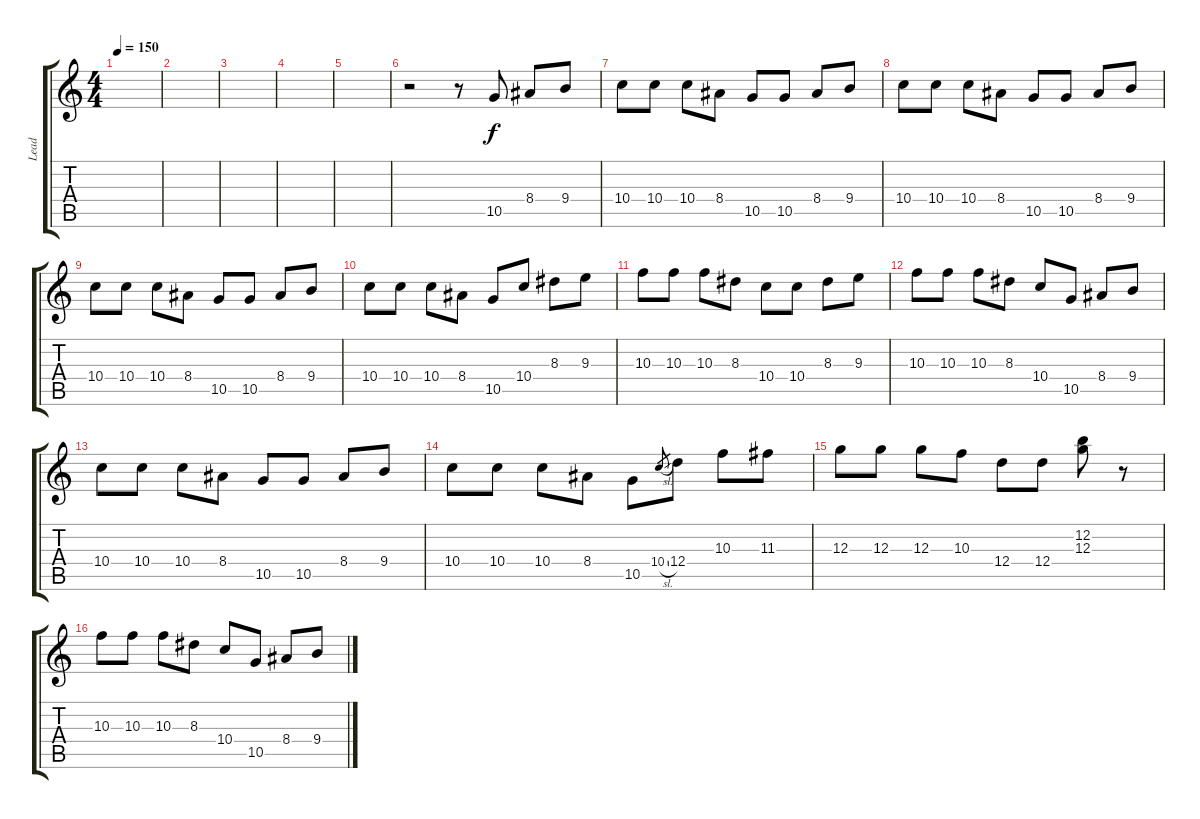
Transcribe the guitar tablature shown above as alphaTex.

\track ("Lead" "Lead") {instrument electricguitarclean}
\staff {score tabs}
\tuning (E4 B3 G3 D3 A2 E2) {hide}
\ts (4 4)
\tempo 150
\clef g2
\ks c
|
|
|
|
|
r.2 r.8 10.5.8 8.4.8 9.4.8 |
10.4.8 10.4.8 10.4.8 8.4.8 10.5.8 10.5.8 8.4.8 9.4.8 |
10.4.8 10.4.8 10.4.8 8.4.8 10.5.8 10.5.8 8.4.8 9.4.8 |
10.4.8 10.4.8 10.4.8 8.4.8 10.5.8 10.5.8 8.4.8 9.4.8 |
10.4.8 10.4.8 10.4.8 8.4.8 10.5.8 10.4.8 8.3.8 9.3.8 |
10.3.8 10.3.8 10.3.8 8.3.8 10.4.8 10.4.8 8.3.8 9.3.8 |
10.3.8 10.3.8 10.3.8 8.3.8 10.4.8 10.5.8 8.4.8 9.4.8 |
10.4.8 10.4.8 10.4.8 8.4.8 10.5.8 10.5.8 8.4.8 9.4.8 |
10.4.8 10.4.8 10.4.8 8.4.8 10.5.8 10.4{sl}.8{gr} 12.4.8 10.3.8 11.3.8 |
12.3.8 12.3.8 12.3.8 10.3.8 12.4.8 12.4.8 (12.2 12.3).8 r.8 |
10.3.8 10.3.8 10.3.8 8.3.8 10.4.8 10.5.8 8.4.8 9.4.8
